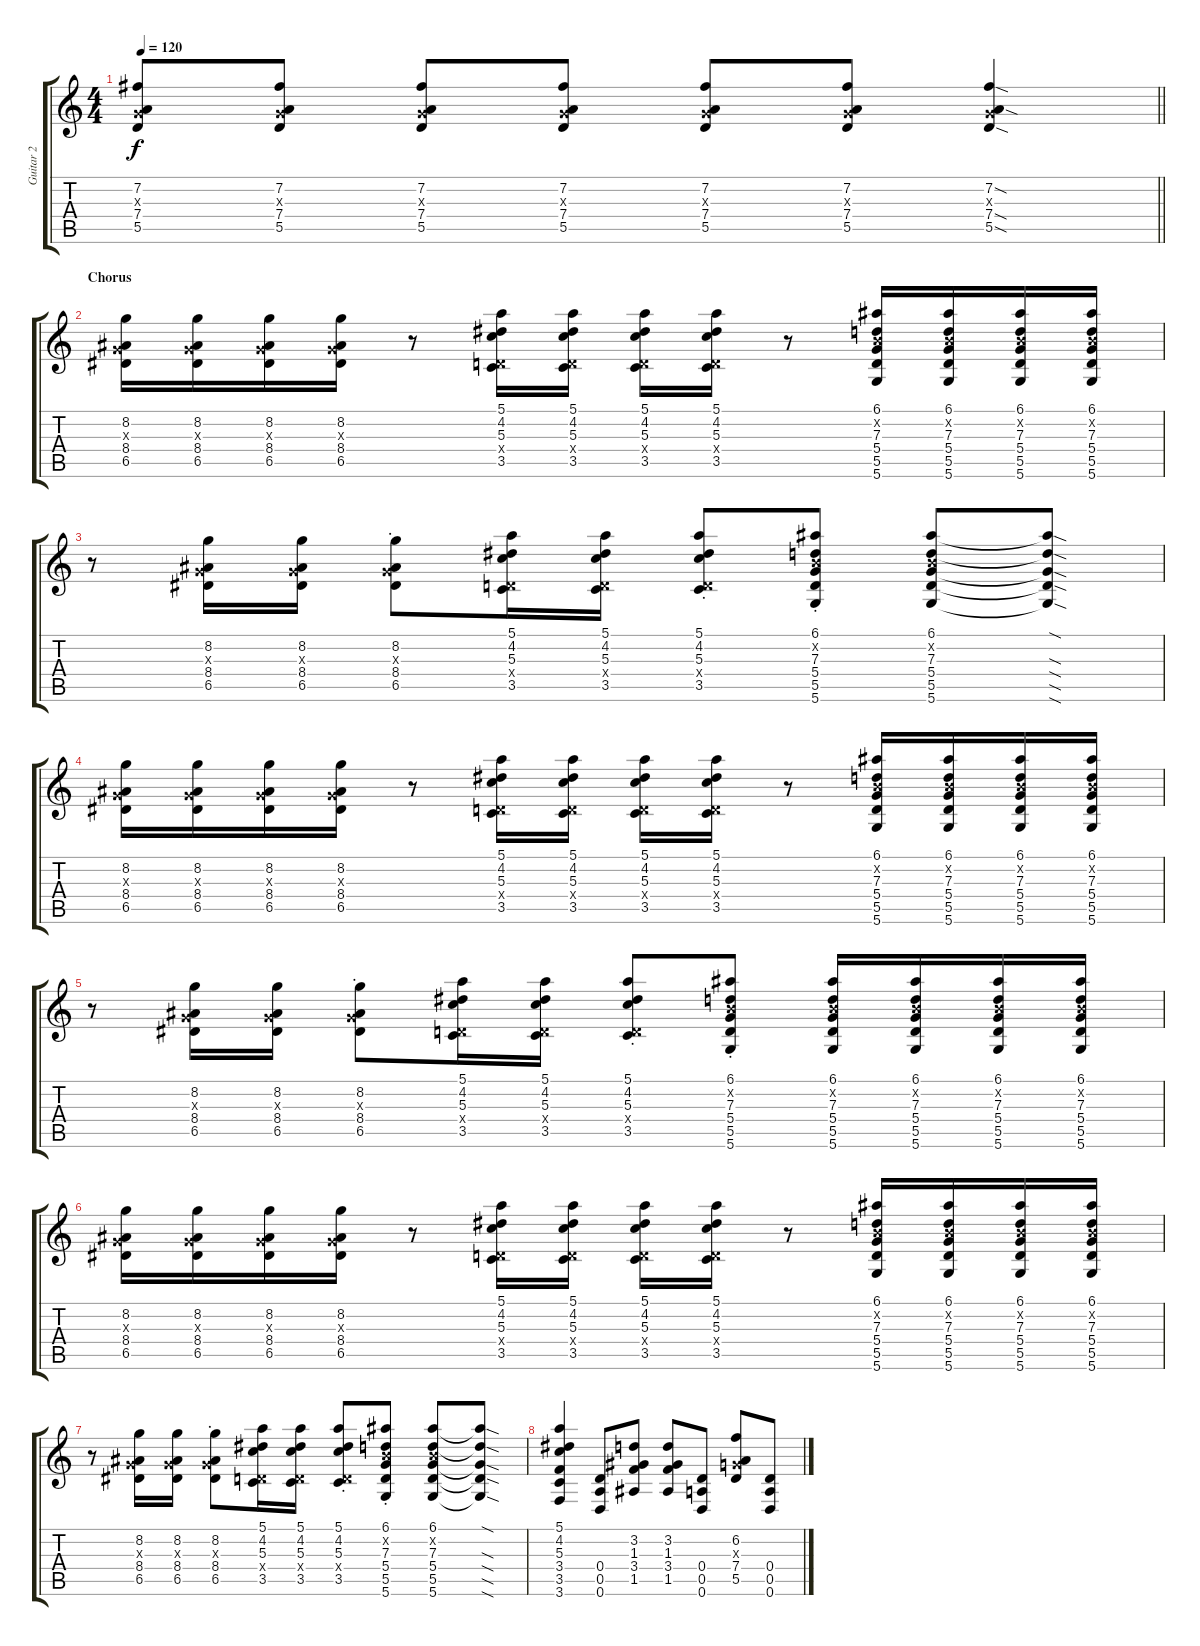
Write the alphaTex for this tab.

\track ("Guitar 2" "Guitar 2") {instrument overdrivenguitar}
\staff {score tabs}
\tuning (E4 B3 G3 D3 A2 D2) {hide}
\ts (4 4)
\tempo 120
\clef g2
\barLineRight lightlight
\ks c
(7.2 0.3{x} 7.4 5.5).8{dy f} (7.2 0.3{x} 7.4 5.5).8 (7.2 0.3{x} 7.4 5.5).8 (7.2 0.3{x} 7.4 5.5).8 (7.2 0.3{x} 7.4 5.5).8 (7.2 0.3{x} 7.4 5.5).8 (7.2{sod} 0.3{x} 7.4{sod} 5.5{sod}).4 |
\section ("" "Chorus")
(8.2 0.3{x} 8.4 6.5).16 (8.2 0.3{x} 8.4 6.5).16 (8.2 0.3{x} 8.4 6.5).16 (8.2 0.3{x} 8.4 6.5).16 r.8 (5.1 4.2 5.3 0.4{x} 3.5).16 (5.1 4.2 5.3 0.4{x} 3.5).16 (5.1 4.2 5.3 0.4{x} 3.5).16 (5.1 4.2 5.3 0.4{x} 3.5).16 r.8 (6.1 0.2{x} 7.3 5.4 5.5 5.6).16 (6.1 0.2{x} 7.3 5.4 5.5 5.6).16 (6.1 0.2{x} 7.3 5.4 5.5 5.6).16 (6.1 0.2{x} 7.3 5.4 5.5 5.6).16 |
r.8 (8.2 0.3{x} 8.4 6.5).16 (8.2 0.3{x} 8.4 6.5).16 (8.2{st} 0.3{x} 8.4{st} 6.5{st}).8 (5.1 4.2 5.3 0.4{x} 3.5).16 (5.1 4.2 5.3 0.4{x} 3.5).16 (5.1{st} 4.2{st} 5.3{st} 0.4{x} 3.5{st}).8 (6.1{st} 0.2{x} 7.3{st} 5.4{st} 5.5{st} 5.6{st}).8 (6.1 0.2{x} 7.3 5.4 5.5 5.6).8 (6.1{sod t} 7.3{sod t} 5.4{sod t} 5.5{sod t} 5.6{sod t}).8 |
(8.2 0.3{x} 8.4 6.5).16 (8.2 0.3{x} 8.4 6.5).16 (8.2 0.3{x} 8.4 6.5).16 (8.2 0.3{x} 8.4 6.5).16 r.8 (5.1 4.2 5.3 0.4{x} 3.5).16 (5.1 4.2 5.3 0.4{x} 3.5).16 (5.1 4.2 5.3 0.4{x} 3.5).16 (5.1 4.2 5.3 0.4{x} 3.5).16 r.8 (6.1 0.2{x} 7.3 5.4 5.5 5.6).16 (6.1 0.2{x} 7.3 5.4 5.5 5.6).16 (6.1 0.2{x} 7.3 5.4 5.5 5.6).16 (6.1 0.2{x} 7.3 5.4 5.5 5.6).16 |
r.8 (8.2 0.3{x} 8.4 6.5).16 (8.2 0.3{x} 8.4 6.5).16 (8.2{st} 0.3{x} 8.4{st} 6.5{st}).8 (5.1 4.2 5.3 0.4{x} 3.5).16 (5.1 4.2 5.3 0.4{x} 3.5).16 (5.1{st} 4.2{st} 5.3{st} 0.4{x} 3.5{st}).8 (6.1{st} 0.2{x} 7.3{st} 5.4{st} 5.5{st} 5.6{st}).8 (6.1 0.2{x} 7.3 5.4 5.5 5.6).16 (6.1 0.2{x} 7.3 5.4 5.5 5.6).16 (6.1 0.2{x} 7.3 5.4 5.5 5.6).16 (6.1 0.2{x} 7.3 5.4 5.5 5.6).16 |
(8.2 0.3{x} 8.4 6.5).16 (8.2 0.3{x} 8.4 6.5).16 (8.2 0.3{x} 8.4 6.5).16 (8.2 0.3{x} 8.4 6.5).16 r.8 (5.1 4.2 5.3 0.4{x} 3.5).16 (5.1 4.2 5.3 0.4{x} 3.5).16 (5.1 4.2 5.3 0.4{x} 3.5).16 (5.1 4.2 5.3 0.4{x} 3.5).16 r.8 (6.1 0.2{x} 7.3 5.4 5.5 5.6).16 (6.1 0.2{x} 7.3 5.4 5.5 5.6).16 (6.1 0.2{x} 7.3 5.4 5.5 5.6).16 (6.1 0.2{x} 7.3 5.4 5.5 5.6).16 |
r.8 (8.2 0.3{x} 8.4 6.5).16 (8.2 0.3{x} 8.4 6.5).16 (8.2{st} 0.3{x} 8.4{st} 6.5{st}).8 (5.1 4.2 5.3 0.4{x} 3.5).16 (5.1 4.2 5.3 0.4{x} 3.5).16 (5.1{st} 4.2{st} 5.3{st} 0.4{x} 3.5{st}).8 (6.1{st} 0.2{x} 7.3{st} 5.4{st} 5.5{st} 5.6{st}).8 (6.1 0.2{x} 7.3 5.4 5.5 5.6).8 (6.1{sod t} 7.3{sod t} 5.4{sod t} 5.5{sod t} 5.6{sod t}).8 |
(5.1 4.2 5.3 3.4 3.5 3.6).4 (0.4 0.5 0.6).8 (3.2 1.3 3.4 1.5).8 (3.2 1.3 3.4 1.5).8 (0.4 0.5 0.6).8 (6.2 0.3{x} 7.4 5.5).8 (0.4 0.5 0.6).8
